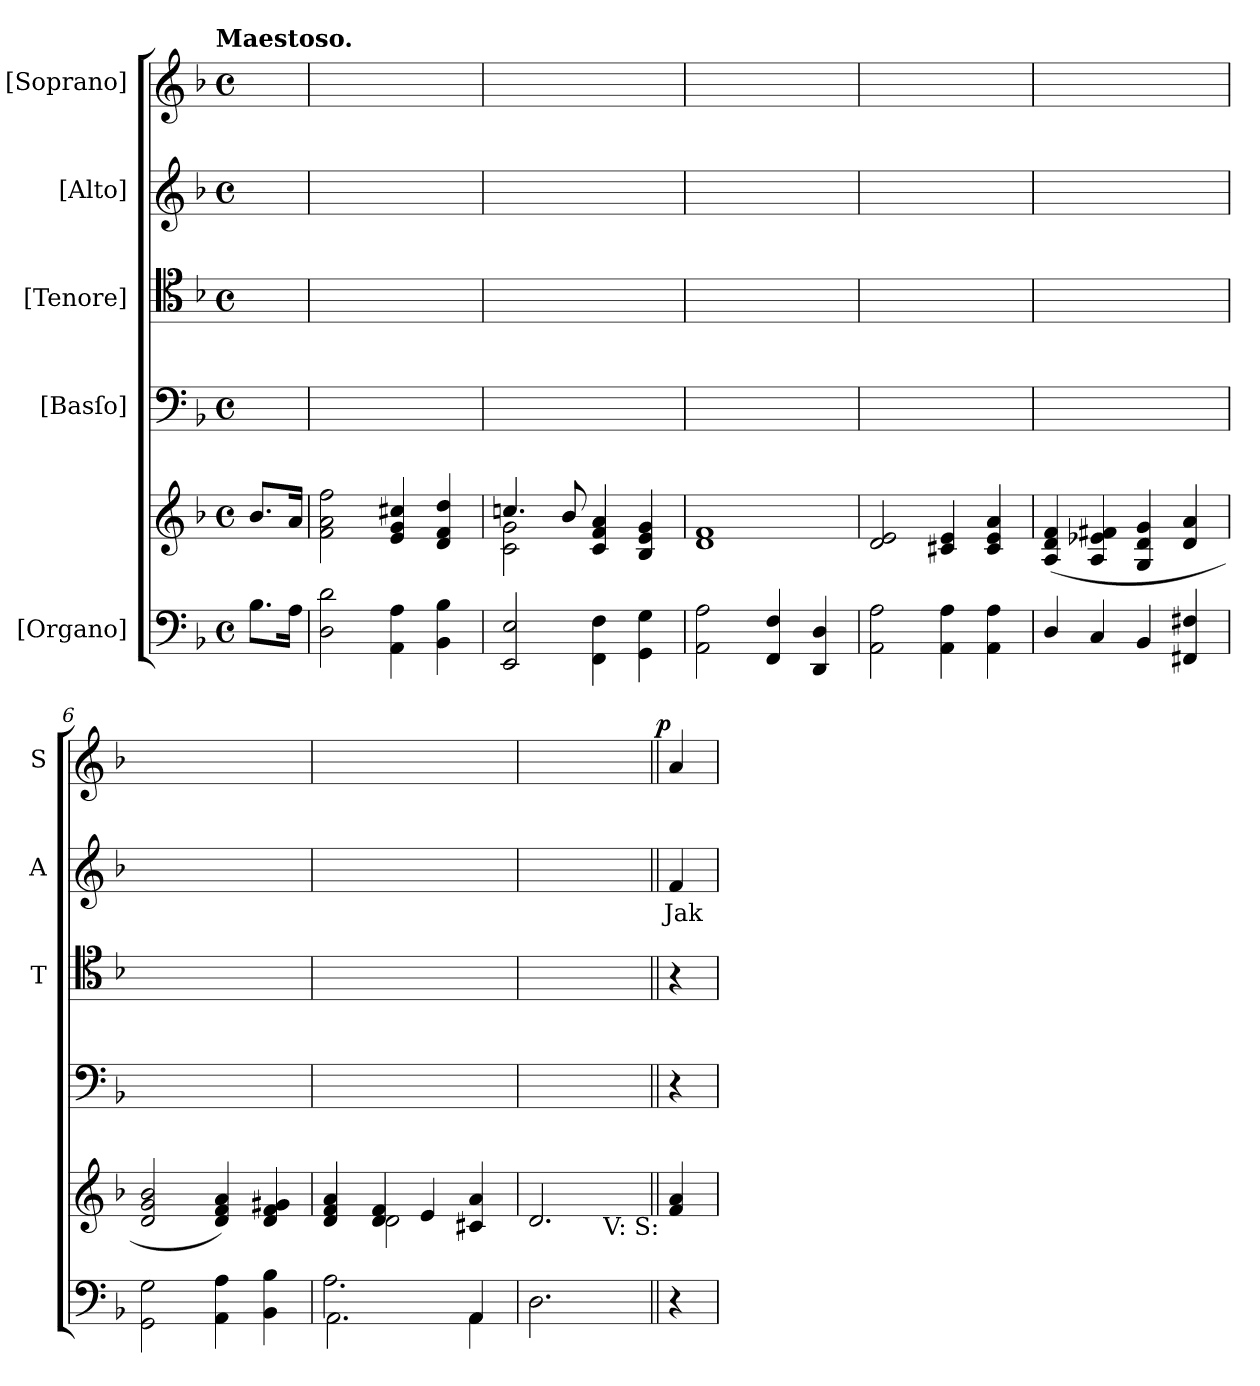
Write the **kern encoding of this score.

**kern	**kern	**kern	**kern	**kern	**text	**kern	**dynam
*part5	*part5	*part4	*part3	*part2	*part2	*part1	*part1
*staff6	*staff5	*staff4	*staff3	*staff2	*staff2	*staff1	*staff1
*I"[Organo]	*	*I"[Basſo]	*I"[Tenore]	*I"[Alto]	*	*I"[Soprano]	*
*	*	*	*I'T	*I'A	*	*I'S	*
*clefF4	*clefG2	*clefF4	*clefC4	*clefG2	*	*clefG2	*
*k[b-]	*k[b-]	*k[b-]	*k[b-]	*k[b-]	*	*k[b-]	*
!!LO:TX:omd:t=Maestoso.
*M4/4	*M4/4	*M4/4	*M4/4	*M4/4	*	*M4/4	*
*met(c)	*met(c)	*met(c)	*met(c)	*met(c)	*	*met(c)	*
=	=	=	=	=	=	=	=
8.B-\L	8.b-/L	4ryy	4ryy	4ryy	.	4ryy	.
16A\Jk	16a/Jk	.	.	.	.	.	.
=1	=1	=1	=1	=1	=1	=1	=1
2D\ 2d\	2f\ 2a\ 2ff\	1ryy	1ryy	1ryy	.	1ryy	.
4AA\ 4A\	4e/ 4g/ 4cc#X/	.	.	.	.	.	.
4BB-\ 4B-\	4d/ 4f/ 4dd/	.	.	.	.	.	.
=2	=2	=2	=2	=2	=2	=2	=2
*	*^	*	*	*	*	*	*
2EE/ 2E/	4.ccn/	2c\ 2g\	1ryy	1ryy	1ryy	.	1ryy	.
.	8b-/	.	.	.	.	.	.	.
4FF\ 4F\	4c/ 4f/ 4a/	2ryy	.	.	.	.	.	.
4GG\ 4G\	4B-/ 4e/ 4g/	.	.	.	.	.	.	.
*	*v	*v	*	*	*	*	*	*
=3	=3	=3	=3	=3	=3	=3	=3
2AA\ 2A\	1d 1f	1ryy	1ryy	1ryy	.	1ryy	.
4FF/ 4F/	.	.	.	.	.	.	.
4DD/ 4D/	.	.	.	.	.	.	.
=4	=4	=4	=4	=4	=4	=4	=4
2AA\ 2A\	2d/ 2e/	1ryy	1ryy	1ryy	.	1ryy	.
4AA\ 4A\	4c#X/ 4e/	.	.	.	.	.	.
4AA\ 4A\	4c#/ 4e/ 4a/	.	.	.	.	.	.
=5	=5	=5	=5	=5	=5	=5	=5
4D/	(>4A/ 4d/ 4f/	1ryy	1ryy	1ryy	.	1ryy	.
4C/	4A/ 4e-X/ 4f#X/	.	.	.	.	.	.
4BB-/	4G/ 4d/ 4g/	.	.	.	.	.	.
4FF#X/ 4F#X/	4d/ 4a/	.	.	.	.	.	.
=6	=6	=6	=6	=6	=6	=6	=6
2GG\ 2G\	2d/ 2g/ 2b-/	1ryy	1ryy	1ryy	.	1ryy	.
4AA\ 4A\	4d/ 4f/ 4a/)	.	.	.	.	.	.
4BB-\ 4B-\	4d/ 4f/ 4g#X/	.	.	.	.	.	.
=7	=7	=7	=7	=7	=7	=7	=7
*^	*^	*	*	*	*	*	*
2.A\	2.AA\	4d/ 4f/ 4a/	4ryy	1ryy	1ryy	1ryy	.	1ryy	.
.	.	4d/ 4f/	2d\	.	.	.	.	.	.
.	.	4e/	.	.	.	.	.	.	.
4AA/	4AA\	4c#X/ 4a/	4ryy	.	.	.	.	.	.
*v	*v	*	*	*	*	*	*	*	*
=	=	=	=	=	=	=	=	=
2.D\	2.d/	2ryy	2ryy	2ryy	2ryy	.	2ryy	.
!	!	!LO:TX:b:t=V&colon; S&colon;	!	!	!	!	!	!
.	.	4ryy	4ryy	4ryy	4ryy	.	4ryy	.
=8||	=8||	=8||	=8||	=8||	=8||	=8||	=8||	=8||
!	!	!	!	!	!	!	!	!LO:DY:a:rj
*	*v	*v	*	*	*	*	*	*
4r	4f/ 4a/	4r	4r	4f/	Jak	4a/	p
=	=	=	=	=	=	=	=
*-	*-	*-	*-	*-	*-	*-	*-
